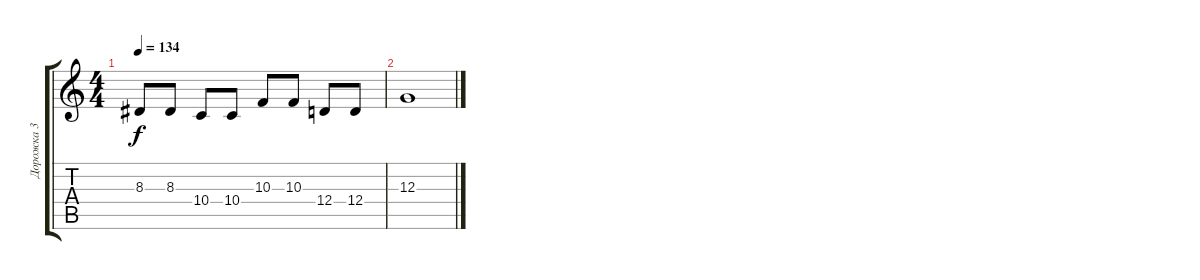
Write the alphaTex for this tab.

\track ("Дорожка 3" "Дорожка 3") {instrument pizzicatostrings}
\staff {score tabs}
\tuning (E4 B3 G3 D3 A2 E2) {hide}
\ts (4 4)
\tempo 134
\clef g2
\ks c
8.3.8{dy f volume 11} 8.3.8 10.4.8 10.4.8 10.3.8 10.3.8 12.4.8 12.4.8 |
12.3.1
